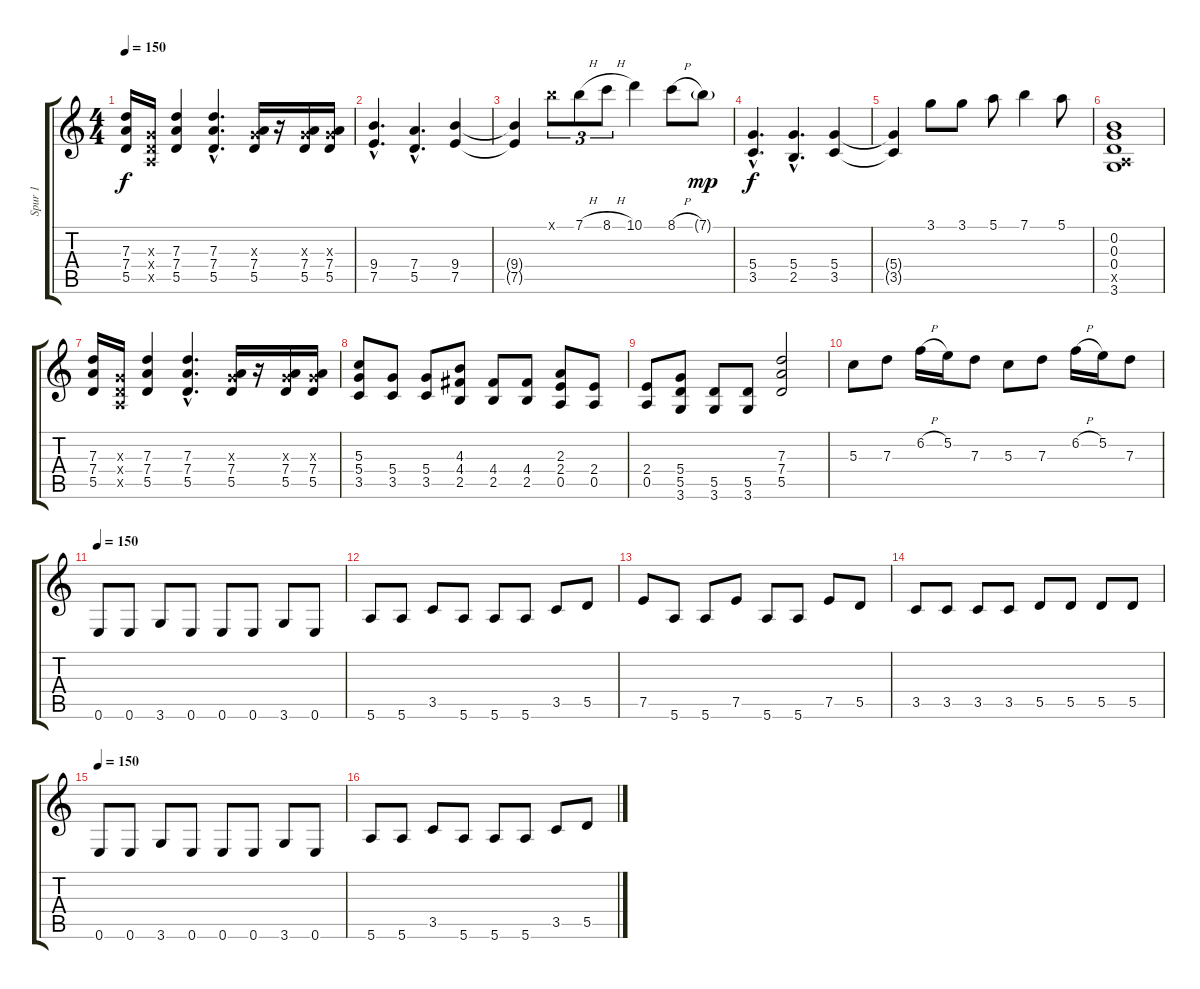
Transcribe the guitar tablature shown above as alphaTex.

\track ("Spur 1" "Spur 1") {instrument overdrivenguitar}
\staff {score tabs}
\tuning (E4 B3 G3 D3 A2 E2) {hide}
\ts (4 4)
\tempo 150
\clef g2
\ks c
(7.3 7.4 5.5).16{dy f} (0.3{x} 0.4{x} 0.5{x}).16 (7.3 7.4 5.5).4 (7.3{hac} 7.4{hac} 5.5{hac}).4{d} (0.3{x} 7.4 5.5).16 r.16 (0.3{x} 7.4 5.5).16 (0.3{x} 7.4 5.5).16 |
(9.4{hac} 7.5{hac}).4{d} (7.4{hac} 5.5{hac}).4{d} (9.4 7.5).4 |
(9.4{t} 7.5{t}).4 7.1{x}.8{tu (3 2)} 7.1{h}.8{tu (3 2)} 8.1{h}.8{tu (3 2)} 10.1.4 8.1{h}.8 7.1{g}.8{dy mp} |
(5.4{hac} 3.5{hac}).4{d dy f} (5.4{hac} 2.5{hac}).4{d} (5.4 3.5).4 |
(5.4{t} 3.5{t}).4 3.1.8 3.1.8 5.1.8 7.1.4 5.1.8 |
(0.2 0.3 0.4 0.5{x} 3.6).1 |
(7.3 7.4 5.5).16 (0.3{x} 0.4{x} 0.5{x}).16 (7.3 7.4 5.5).4 (7.3{hac} 7.4{hac} 5.5{hac}).4{d} (0.3{x} 7.4 5.5).16 r.16 (0.3{x} 7.4 5.5).16 (0.3{x} 7.4 5.5).16 |
(5.3 5.4 3.5).8 (5.4 3.5).8 (5.4 3.5).8 (4.3 4.4 2.5).8 (4.4 2.5).8 (4.4 2.5).8 (2.3 2.4 0.5).8 (2.4 0.5).8 |
(2.4 0.5).8 (5.4 5.5 3.6).8 (5.5 3.6).8 (5.5 3.6).8 (7.3 7.4 5.5).2 |
5.3.8 7.3.8 6.2{h}.16 5.2.16 7.3.8 5.3.8 7.3.8 6.2{h}.16 5.2.16 7.3.8 |
\tempo 150
0.6.8 0.6.8 3.6.8 0.6.8 0.6.8 0.6.8 3.6.8 0.6.8 |
5.6.8 5.6.8 3.5.8 5.6.8 5.6.8 5.6.8 3.5.8 5.5.8 |
7.5.8 5.6.8 5.6.8 7.5.8 5.6.8 5.6.8 7.5.8 5.5.8 |
3.5.8 3.5.8 3.5.8 3.5.8 5.5.8 5.5.8 5.5.8 5.5.8 |
\tempo 150
0.6.8 0.6.8 3.6.8 0.6.8 0.6.8 0.6.8 3.6.8 0.6.8 |
5.6.8 5.6.8 3.5.8 5.6.8 5.6.8 5.6.8 3.5.8 5.5.8
